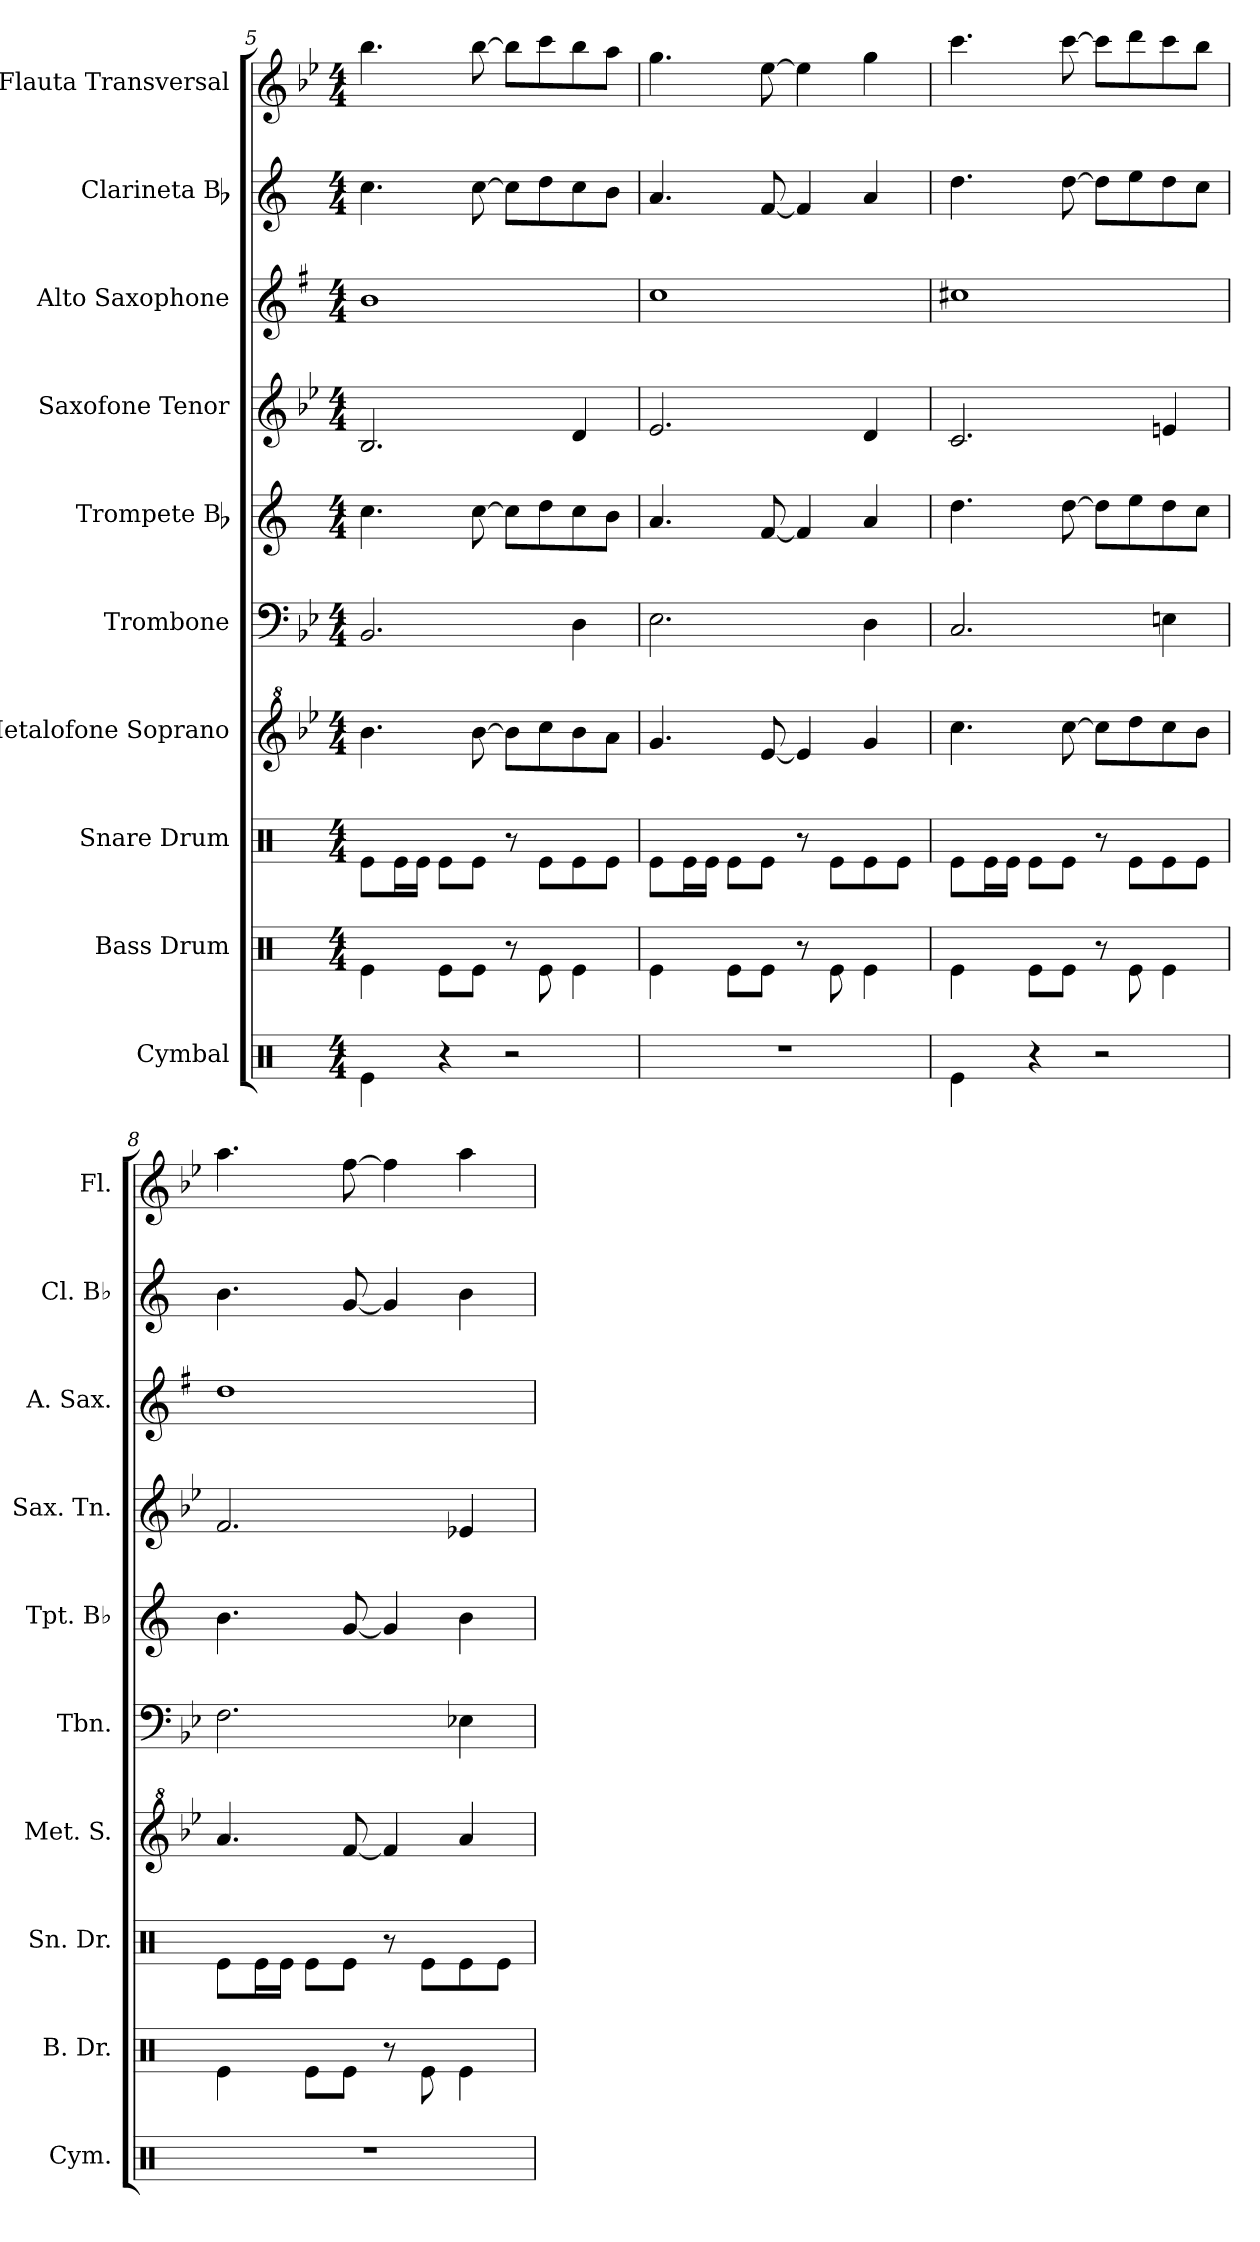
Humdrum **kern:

**kern	**kern	**kern	**kern	**kern	**kern	**kern	**kern	**kern	**kern
*part10	*part9	*part8	*part7	*part6	*part5	*part4	*part3	*part2	*part1
*staff10	*staff9	*staff8	*staff7	*staff6	*staff5	*staff4	*staff3	*staff2	*staff1
*I"Cymbal	*I"Bass Drum	*I"Snare Drum	*I"Metalofone Soprano	*I"Trombone	*I"Trompete Bb	*I"Saxofone Tenor	*I"Alto Saxophone	*I"Clarineta Bb	*I"Flauta Transversal
*I'Cym.	*I'B. Dr.	*I'Sn. Dr.	*I'Met. S.	*I'Tbn.	*I'Tpt. Bb	*I'Sax. Tn.	*I'A. Sax.	*I'Cl. Bb	*I'Fl.
*clefX	*clefX	*clefX	*clefG^2	*clefF4	*clefG2	*clefG2	*clefG2	*clefG2	*clefG2
*	*	*	*	*	*ITrd1c2	*ITrd8c14	*ITrd5c9	*ITrd1c2	*
*k[]	*k[]	*k[]	*k[b-e-]	*k[b-e-]	*k[b-e-]	*k[b-e-]	*k[b-e-]	*k[b-e-]	*k[b-e-]
*M4/4	*M4/4	*M4/4	*M4/4	*M4/4	*M4/4	*M4/4	*M4/4	*M4/4	*M4/4
=5	=5	=5	=5	=5	=5	=5	=5	=5	=5
4Re\	4Re\	8Re\L	4.bb-\	2.BB-/	4.b-\	2.BB-/	1d	4.b-\	4.bb-\
.	.	16Re\L	.	.	.	.	.	.	.
.	.	16Re\JJ	.	.	.	.	.	.	.
4r	8Re\L	8Re\L	.	.	.	.	.	.	.
.	8Re\J	8Re\J	[8bb-\	.	[8b-\	.	.	[8b-\	[8bb-\
2r	8r	8r	8bb-\L]	.	8b-\L]	.	.	8b-\L]	8bb-\L]
.	8Re\	8Re\L	8ccc\	.	8cc\	.	.	8cc\	8ccc\
.	4Re\	8Re\	8bb-\	4D\	8b-\	4D/	.	8b-\	8bb-\
.	.	8Re\J	8aa\J	.	8a\J	.	.	8a\J	8aa\J
=6	=6	=6	=6	=6	=6	=6	=6	=6	=6
1r	4Re\	8Re\L	4.gg/	2.E-\	4.g/	2.E-/	1e-	4.g/	4.gg\
.	.	16Re\L	.	.	.	.	.	.	.
.	.	16Re\JJ	.	.	.	.	.	.	.
.	8Re\L	8Re\L	.	.	.	.	.	.	.
.	8Re\J	8Re\J	[8ee-/	.	[8e-/	.	.	[8e-/	[8ee-\
.	8r	8r	4ee-/]	.	4e-/]	.	.	4e-/]	4ee-\]
.	8Re\	8Re\L	.	.	.	.	.	.	.
.	4Re\	8Re\	4gg/	4D\	4g/	4D/	.	4g/	4gg\
.	.	8Re\J	.	.	.	.	.	.	.
=7	=7	=7	=7	=7	=7	=7	=7	=7	=7
4Re\	4Re\	8Re\L	4.ccc\	2.C/	4.cc\	2.C/	1en	4.cc\	4.ccc\
.	.	16Re\L	.	.	.	.	.	.	.
.	.	16Re\JJ	.	.	.	.	.	.	.
4r	8Re\L	8Re\L	.	.	.	.	.	.	.
.	8Re\J	8Re\J	[8ccc\	.	[8cc\	.	.	[8cc\	[8ccc\
2r	8r	8r	8ccc\L]	.	8cc\L]	.	.	8cc\L]	8ccc\L]
.	8Re\	8Re\L	8ddd\	.	8dd\	.	.	8dd\	8ddd\
.	4Re\	8Re\	8ccc\	4En\	8cc\	4En/	.	8cc\	8ccc\
.	.	8Re\J	8bb-\J	.	8b-\J	.	.	8b-\J	8bb-\J
!!LO:PB:g=z
=8	=8	=8	=8	=8	=8	=8	=8	=8	=8
1r	4Re\	8Re\L	4.aa/	2.F\	4.a\	2.F/	1f	4.a\	4.aa\
.	.	16Re\L	.	.	.	.	.	.	.
.	.	16Re\JJ	.	.	.	.	.	.	.
.	8Re\L	8Re\L	.	.	.	.	.	.	.
.	8Re\J	8Re\J	[8ff/	.	[8f/	.	.	[8f/	[8ff\
.	8r	8r	4ff/]	.	4f/]	.	.	4f/]	4ff\]
.	8Re\	8Re\L	.	.	.	.	.	.	.
.	4Re\	8Re\	4aa/	4E-X\	4a\	4E-X/	.	4a\	4aa\
.	.	8Re\J	.	.	.	.	.	.	.
=	=	=	=	=	=	=	=	=	=
*-	*-	*-	*-	*-	*-	*-	*-	*-	*-
